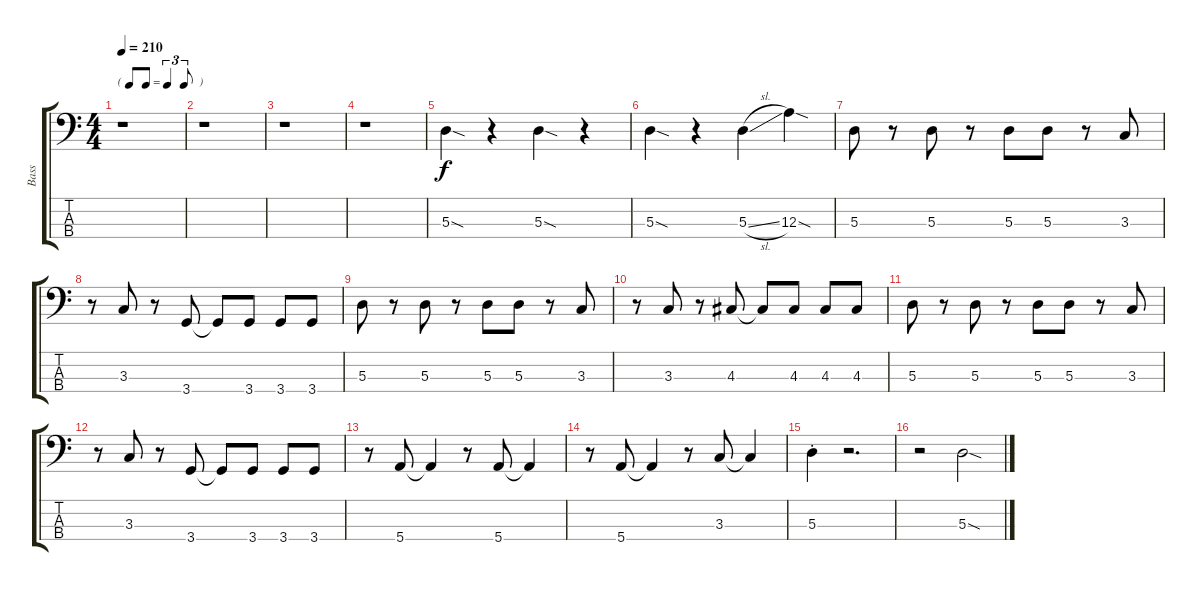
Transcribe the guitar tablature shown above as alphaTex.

\track ("Bass" "Bass") {instrument electricbassfinger}
\staff {score tabs}
\tuning (G2 D2 A1 E1) {hide}
\ts (4 4)
\tf triplet8th
\tempo 210
\clef f4
\ks c
r.1{dy f} |
r.1 |
r.1 |
r.1 |
5.3{sod}.4 r.4 5.3{sod}.4 r.4 |
5.3{sod}.4 r.4 5.3{sl}.4 12.3{sod}.4 |
5.3.8 r.8 5.3.8 r.8 5.3.8 5.3.8 r.8 3.3.8 |
r.8 3.3.8 r.8 3.4.8 3.4{t}.8 3.4.8 3.4.8 3.4.8 |
5.3.8 r.8 5.3.8 r.8 5.3.8 5.3.8 r.8 3.3.8 |
r.8 3.3.8 r.8 4.3.8 4.3{t}.8 4.3.8 4.3.8 4.3.8 |
5.3.8 r.8 5.3.8 r.8 5.3.8 5.3.8 r.8 3.3.8 |
r.8 3.3.8 r.8 3.4.8 3.4{t}.8 3.4.8 3.4.8 3.4.8 |
r.8 5.4.8 5.4{t}.4 r.8 5.4.8 5.4{t}.4 |
r.8 5.4.8 5.4{t}.4 r.8 3.3.8 3.3{t}.4 |
5.3{st}.4 r.2{d} |
r.2 5.3{sod}.2
